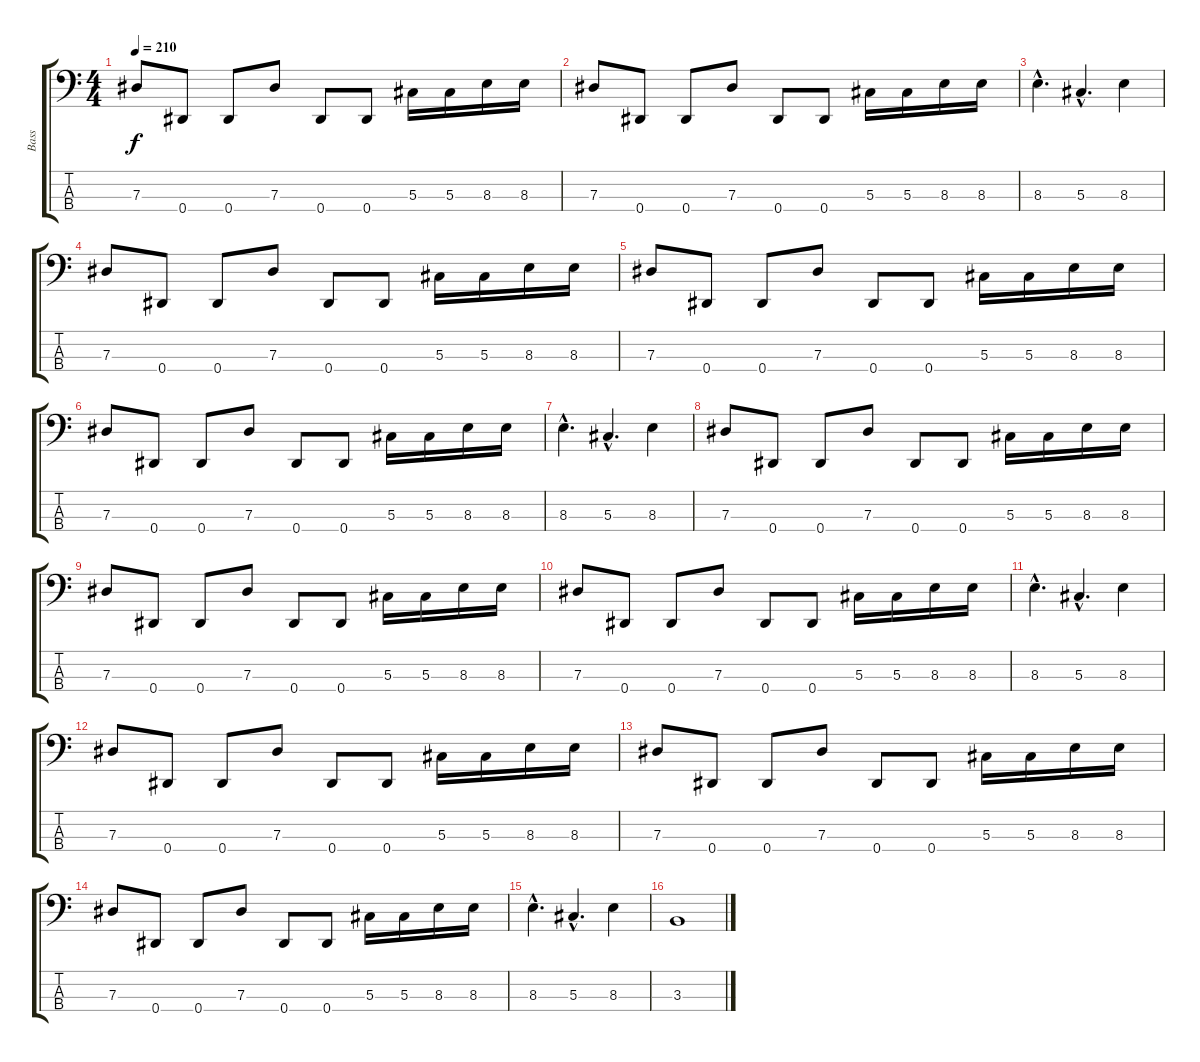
\track ("Bass" "Bass") {instrument electricbasspick}
\staff {score tabs}
\tuning (Gb2 Db2 Ab1 Eb1) {hide}
\ts (4 4)
\tempo 210
\clef f4
\ks c
7.3.8{dy f} 0.4.8 0.4.8 7.3.8 0.4.8 0.4.8 5.3.16 5.3.16 8.3.16 8.3.16 |
7.3.8 0.4.8 0.4.8 7.3.8 0.4.8 0.4.8 5.3.16 5.3.16 8.3.16 8.3.16 |
8.3{hac}.4{d} 5.3{hac}.4{d} 8.3.4 |
7.3.8 0.4.8 0.4.8 7.3.8 0.4.8 0.4.8 5.3.16 5.3.16 8.3.16 8.3.16 |
7.3.8 0.4.8 0.4.8 7.3.8 0.4.8 0.4.8 5.3.16 5.3.16 8.3.16 8.3.16 |
7.3.8 0.4.8 0.4.8 7.3.8 0.4.8 0.4.8 5.3.16 5.3.16 8.3.16 8.3.16 |
8.3{hac}.4{d} 5.3{hac}.4{d} 8.3.4 |
7.3.8 0.4.8 0.4.8 7.3.8 0.4.8 0.4.8 5.3.16 5.3.16 8.3.16 8.3.16 |
7.3.8 0.4.8 0.4.8 7.3.8 0.4.8 0.4.8 5.3.16 5.3.16 8.3.16 8.3.16 |
7.3.8 0.4.8 0.4.8 7.3.8 0.4.8 0.4.8 5.3.16 5.3.16 8.3.16 8.3.16 |
8.3{hac}.4{d} 5.3{hac}.4{d} 8.3.4 |
7.3.8 0.4.8 0.4.8 7.3.8 0.4.8 0.4.8 5.3.16 5.3.16 8.3.16 8.3.16 |
7.3.8 0.4.8 0.4.8 7.3.8 0.4.8 0.4.8 5.3.16 5.3.16 8.3.16 8.3.16 |
7.3.8 0.4.8 0.4.8 7.3.8 0.4.8 0.4.8 5.3.16 5.3.16 8.3.16 8.3.16 |
8.3{hac}.4{d} 5.3{hac}.4{d} 8.3.4 |
3.3.1
